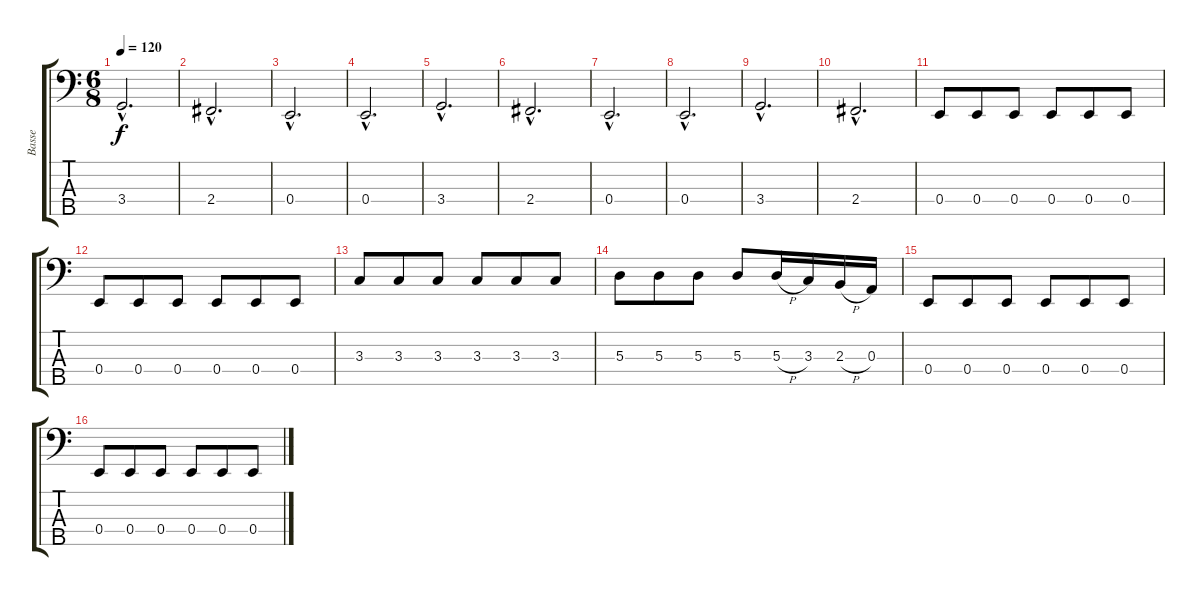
\track ("Basse" "Basse") {instrument electricbassfinger}
\staff {score tabs}
\tuning (G2 D2 A1 E1 B0) {hide}
\ts (6 8)
\tempo 120
\clef f4
\ks c
3.4{hac}.2{d dy f} |
2.4{hac}.2{d} |
0.4{hac}.2{d} |
0.4{hac}.2{d} |
3.4{hac}.2{d} |
2.4{hac}.2{d} |
0.4{hac}.2{d} |
0.4{hac}.2{d} |
3.4{hac}.2{d} |
2.4{hac}.2{d} |
0.4.8 0.4.8 0.4.8 0.4.8 0.4.8 0.4.8 |
0.4.8 0.4.8 0.4.8 0.4.8 0.4.8 0.4.8 |
3.3.8 3.3.8 3.3.8 3.3.8 3.3.8 3.3.8 |
5.3.8 5.3.8 5.3.8 5.3.8 5.3{h}.16 3.3.16 2.3{h}.16 0.3.16 |
0.4.8 0.4.8 0.4.8 0.4.8 0.4.8 0.4.8 |
0.4.8 0.4.8 0.4.8 0.4.8 0.4.8 0.4.8
